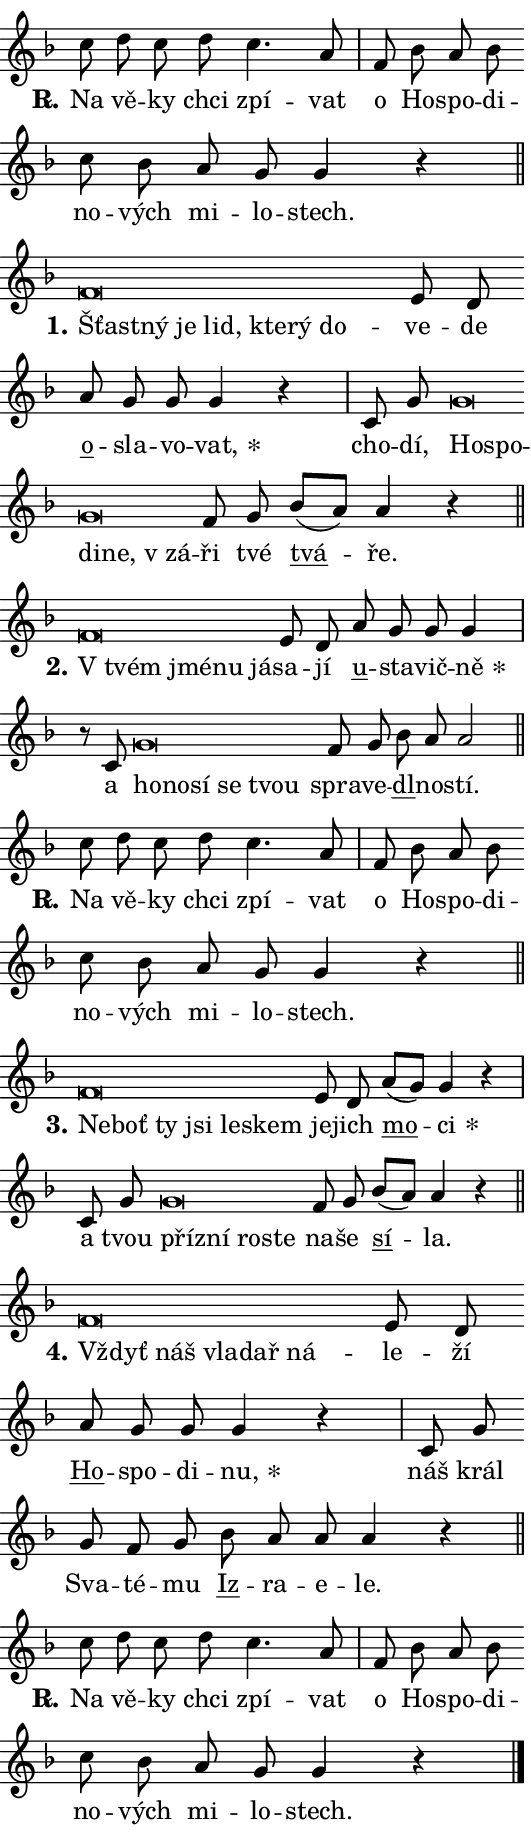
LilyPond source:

\version "2.24.0"
\header { tagline = "" }
\paper {
  indent = 0\cm
  top-margin = 0\cm
  right-margin = 0.13\cm % to fit lyric hyphens
  bottom-margin = 0\cm
  left-margin = 0\cm
  paper-width = 9\cm
  page-breaking = #ly:one-page-breaking
  system-system-spacing.basic-distance = #11
  score-system-spacing.basic-distance = #11
  ragged-last = ##f
}


%% Author: Thomas Morley
%% https://lists.gnu.org/archive/html/lilypond-user/2020-05/msg00002.html
#(define (line-position grob)
"Returns position of @var[grob} in current system:
   @code{'start}, if at first time-step
   @code{'end}, if at last time-step
   @code{'middle} otherwise
"
  (let* ((col (ly:item-get-column grob))
         (ln (ly:grob-object col 'left-neighbor))
         (rn (ly:grob-object col 'right-neighbor))
         (col-to-check-left (if (ly:grob? ln) ln col))
         (col-to-check-right (if (ly:grob? rn) rn col))
         (break-dir-left
           (and
             (ly:grob-property col-to-check-left 'non-musical #f)
             (ly:item-break-dir col-to-check-left)))
         (break-dir-right
           (and
             (ly:grob-property col-to-check-right 'non-musical #f)
             (ly:item-break-dir col-to-check-right))))
        (cond ((eqv? 1 break-dir-left) 'start)
              ((eqv? -1 break-dir-right) 'end)
              (else 'middle))))

#(define (tranparent-at-line-position vctor)
  (lambda (grob)
  "Relying on @code{line-position} select the relevant enry from @var{vctor}.
Used to determine transparency,"
    (case (line-position grob)
      ((end) (not (vector-ref vctor 0)))
      ((middle) (not (vector-ref vctor 1)))
      ((start) (not (vector-ref vctor 2))))))

noteHeadBreakVisibility =
#(define-music-function (break-visibility)(vector?)
"Makes @code{NoteHead}s transparent relying on @var{break-visibility}"
#{
  \override NoteHead.transparent =
    #(tranparent-at-line-position break-visibility)
#})

#(define delete-ledgers-for-transparent-note-heads
  (lambda (grob)
    "Reads whether a @code{NoteHead} is transparent.
If so this @code{NoteHead} is removed from @code{'note-heads} from
@var{grob}, which is supposed to be @code{LedgerLineSpanner}.
As a result ledgers are not printed for this @code{NoteHead}"
    (let* ((nhds-array (ly:grob-object grob 'note-heads))
           (nhds-list
             (if (ly:grob-array? nhds-array)
                 (ly:grob-array->list nhds-array)
                 '()))
           ;; Relies on the transparent-property being done before
           ;; Staff.LedgerLineSpanner.after-line-breaking is executed.
           ;; This is fragile ...
           (to-keep
             (remove
               (lambda (nhd)
                 (ly:grob-property nhd 'transparent #f))
               nhds-list)))
      ;; TODO find a better method to iterate over grob-arrays, similiar
      ;; to filter/remove etc for lists
      ;; For now rebuilt from scratch
      (set! (ly:grob-object grob 'note-heads)  '())
      (for-each
        (lambda (nhd)
          (ly:pointer-group-interface::add-grob grob 'note-heads nhd))
        to-keep))))

squashNotes = {
  \override NoteHead.X-extent = #'(-0.2 . 0.2)
  \override NoteHead.Y-extent = #'(-0.75 . 0)
  \override NoteHead.stencil =
    #(lambda (grob)
       (let ((pos (ly:grob-property grob 'staff-position)))
         (begin
           (if (< pos -7) (display "ERROR: Lower brevis then expected\n") (display ""))
           (if (<= pos -6) ly:text-interface::print ly:note-head::print))))
}
unSquashNotes = {
  \revert NoteHead.X-extent
  \revert NoteHead.Y-extent
  \revert NoteHead.stencil
}

hideNotes = \noteHeadBreakVisibility #begin-of-line-visible
unHideNotes = \noteHeadBreakVisibility #all-visible

% work-around for resetting accidentals
% https://lilypond.org/doc/v2.23/Documentation/notation/displaying-rhythms#unmetered-music
cadenzaMeasure = {
  \cadenzaOff
  \partial 1024 s1024
  \cadenzaOn
}

#(define-markup-command (accent layout props text) (markup?)
  "Underline accented syllable"
  (interpret-markup layout props
    #{\markup \override #'(offset . 4.3) \underline { #text }#}))

responsum = \markup \concat {
  "R" \hspace #-1.05 \path #0.1 #'((moveto 0 0.07) (lineto 0.9 0.8)) \hspace #0.05 "."
}

spaceSize = #0.6828661417322834 % exact space size for TeX Gyre Schola

\layout {
  \context {
    \Staff
    \remove "Time_signature_engraver"
    \override LedgerLineSpanner.after-line-breaking = #delete-ledgers-for-transparent-note-heads
  }
  \context {
    \Lyrics {
      \override LyricSpace.minimum-distance = \spaceSize
      \override LyricText.font-name = #"TeX Gyre Schola"
      \override LyricText.font-size = 1
      \override StanzaNumber.font-name = #"TeX Gyre Schola Bold"
      \override StanzaNumber.font-size = 1
    }
  }
  \context {
    \Score 
    \override NoteHead.text =
      #(lambda (grob) 
        (let ((pos (ly:grob-property grob 'staff-position)))
          #{\markup {
            \combine
              \halign #-0.55 \raise #(if (= pos -6) 0 0.5) \override #'(thickness . 2) \draw-line #'(3.2 . 0)
              \musicglyph "noteheads.sM1"
          }#}))
  }
}

% magnetic-lyrics.ily
%
%   written by
%     Jean Abou Samra <jean@abou-samra.fr>
%     Werner Lemberg <wl@gnu.org>
%
%   adapted by
%     Jiri Hon <jiri.hon@gmail.com>
%
% Version 2022-Apr-15

% https://www.mail-archive.com/lilypond-user@gnu.org/msg149350.html

#(define (Left_hyphen_pointer_engraver context)
   "Collect syllable-hyphen-syllable occurrences in lyrics and store
them in properties.  This engraver only looks to the left.  For
example, if the lyrics input is @code{foo -- bar}, it does the
following.

@itemize @bullet
@item
Set the @code{text} property of the @code{LyricHyphen} grob between
@q{foo} and @q{bar} to @code{foo}.

@item
Set the @code{left-hyphen} property of the @code{LyricText} grob with
text @q{foo} to the @code{LyricHyphen} grob between @q{foo} and
@q{bar}.
@end itemize

Use this auxiliary engraver in combination with the
@code{lyric-@/text::@/apply-@/magnetic-@/offset!} hook."
   (let ((hyphen #f)
         (text #f))
     (make-engraver
      (acknowledgers
       ((lyric-syllable-interface engraver grob source-engraver)
        (set! text grob)))
      (end-acknowledgers
       ((lyric-hyphen-interface engraver grob source-engraver)
        ;(when (not (grob::has-interface grob 'lyric-space-interface))
          (set! hyphen grob)));)
      ((stop-translation-timestep engraver)
       (when (and text hyphen)
         (ly:grob-set-object! text 'left-hyphen hyphen))
       (set! text #f)
       (set! hyphen #f)))))

#(define (lyric-text::apply-magnetic-offset! grob)
   "If the space between two syllables is less than the value in
property @code{LyricText@/.details@/.squash-threshold}, move the right
syllable to the left so that it gets concatenated with the left
syllable.

Use this function as a hook for
@code{LyricText@/.after-@/line-@/breaking} if the
@code{Left_@/hyphen_@/pointer_@/engraver} is active."
   (let ((hyphen (ly:grob-object grob 'left-hyphen #f)))
     (when hyphen
       (let ((left-text (ly:spanner-bound hyphen LEFT)))
         (when (grob::has-interface left-text 'lyric-syllable-interface)
           (let* ((common (ly:grob-common-refpoint grob left-text X))
                  (this-x-ext (ly:grob-extent grob common X))
                  (left-x-ext
                   (begin
                     ;; Trigger magnetism for left-text.
                     (ly:grob-property left-text 'after-line-breaking)
                     (ly:grob-extent left-text common X)))
                  ;; `delta` is the gap width between two syllables.
                  (delta (- (interval-start this-x-ext)
                            (interval-end left-x-ext)))
                  (details (ly:grob-property grob 'details))
                  (threshold (assoc-get 'squash-threshold details 0.2)))
             (when (< delta threshold)
               (let* (;; We have to manipulate the input text so that
                      ;; ligatures crossing syllable boundaries are not
                      ;; disabled.  For languages based on the Latin
                      ;; script this is essentially a beautification.
                      ;; However, for non-Western scripts it can be a
                      ;; necessity.
                      (lt (ly:grob-property left-text 'text))
                      (rt (ly:grob-property grob 'text))
                      (is-space (grob::has-interface hyphen 'lyric-space-interface))
                      (space (if is-space " " ""))
                      (extra-delta (if is-space spaceSize 0))
                      ;; Append new syllable.
                      (ltrt-space (if (and (string? lt) (string? rt))
                                (string-append lt space rt)
                                (make-concat-markup (list lt space rt))))
                      ;; Right-align `ltrt` to the right side.
                      (ltrt-space-markup (grob-interpret-markup
                               grob
                               (make-translate-markup
                                (cons (interval-length this-x-ext) 0)
                                (make-right-align-markup ltrt-space)))))
                 (begin
                   ;; Don't print `left-text`.
                   (ly:grob-set-property! left-text 'stencil #f)
                   ;; Set text and stencil (which holds all collected
                   ;; syllables so far) and shift it to the left.
                   (ly:grob-set-property! grob 'text ltrt-space)
                   (ly:grob-set-property! grob 'stencil ltrt-space-markup)
                   (ly:grob-translate-axis! grob (- (- delta extra-delta)) X))))))))))


#(define (lyric-hyphen::displace-bounds-first grob)
   ;; Make very sure this callback isn't triggered too early.
   (let ((left (ly:spanner-bound grob LEFT))
         (right (ly:spanner-bound grob RIGHT)))
     (ly:grob-property left 'after-line-breaking)
     (ly:grob-property right 'after-line-breaking)
     (ly:lyric-hyphen::print grob)))

squashThreshold = #0.4

\layout {
  \context {
    \Lyrics
    \consists #Left_hyphen_pointer_engraver
    \override LyricText.after-line-breaking =
      #lyric-text::apply-magnetic-offset!
    \override LyricHyphen.stencil = #lyric-hyphen::displace-bounds-first
    \override LyricText.details.squash-threshold = \squashThreshold
    \override LyricHyphen.minimum-distance = 0
    \override LyricHyphen.minimum-length = \squashThreshold
  }
}

squashText = \override LyricText.details.squash-threshold = 9999
unSquashText = \override LyricText.details.squash-threshold = \squashThreshold

leftText = \override LyricText.self-alignment-X = #LEFT
unLeftText = \revert LyricText.self-alignment-X

starOffset = #(lambda (grob) 
                (let ((x_offset (ly:self-alignment-interface::aligned-on-x-parent grob)))
                  (if (= x_offset 0) 0 (+ x_offset 1.2))))

star = #(define-music-function (syllable)(string?)
"Append star separator at the end of a syllable"
#{
  \once \override LyricText.X-offset = #starOffset
  \lyricmode { \markup {
    #syllable
    \override #'((font-name . "TeX Gyre Schola Bold")) \hspace #0.2 \lower #0.65 \larger "*"
  } }
#})

starAccent = #(define-music-function (syllable)(string?)
"Append star separator at the end of a syllable and make accent"
#{
  \once \override LyricText.X-offset = #starOffset
  \lyricmode { \markup {
    \accent #syllable
    \override #'((font-name . "TeX Gyre Schola Bold")) \hspace #0.2 \lower #0.65 \larger "*"
  } }
#})

breath = #(define-music-function (syllable)(string?)
"Append breathing indicator at the end of a syllable"
#{
  \lyricmode { \markup { #syllable "+" } }
#})

optionalBreath = #(define-music-function (syllable)(string?)
"Append optional breathing indicator at the end of a syllable"
#{
  \lyricmode { \markup { #syllable "(+)" } }
#})


\score {
    <<
        \new Voice = "melody" { \cadenzaOn \key f \major \relative { c''8 d c d c4. a8 \cadenzaMeasure \bar "|" f bes a bes \bar "" c bes \bar "" a g g4 r \cadenzaMeasure \bar "||" \break } }
        \new Lyrics \lyricsto "melody" { \lyricmode { \set stanza = \responsum
Na vě -- ky chci zpí -- vat o Ho -- spo -- di -- no -- vých mi -- lo -- stech. } }
    >>
    \layout {}
}

\score {
    <<
        \new Voice = "melody" { \cadenzaOn \key f \major \relative { \squashNotes f'\breve*1/16 \hideNotes \breve*1/16 \bar "" \breve*1/16 \bar "" \breve*1/16 \bar "" \breve*1/16 \bar "" \breve*1/16 \breve*1/16 \bar "" \unHideNotes \unSquashNotes e8 d \bar "" a' g g g4 r \cadenzaMeasure \bar "|" c,8 g' \bar "" \squashNotes g\breve*1/16 \hideNotes \breve*1/16 \bar "" \breve*1/16 \bar "" \breve*1/16 \breve*1/16 \bar "" \unHideNotes \unSquashNotes f8 g \bar "" bes[( a)] a4 r \cadenzaMeasure \bar "||" \break } }
        \new Lyrics \lyricsto "melody" { \lyricmode { \set stanza = "1."
\leftText Šťast -- \squashText ný je lid, kte -- rý do -- \unLeftText \unSquashText ve -- de \markup \accent o -- sla -- vo -- \star vat, cho -- dí, \leftText Ho -- \squashText spo -- di -- ne, "v zá" -- \unLeftText \unSquashText ři tvé \markup \accent tvá -- ře. } }
    >>
    \layout {}
}

\score {
    <<
        \new Voice = "melody" { \cadenzaOn \key f \major \relative { \squashNotes f'\breve*1/16 \hideNotes \breve*1/16 \bar "" \breve*1/16 \breve*1/16 \bar "" \unHideNotes \unSquashNotes e8 d \bar "" a' g g g4 \cadenzaMeasure \bar "|" r8 c,8 \squashNotes g'\breve*1/16 \hideNotes \breve*1/16 \bar "" \breve*1/16 \bar "" \breve*1/16 \breve*1/16 \bar "" \unHideNotes \unSquashNotes f8 g \bar "" bes a a2 \cadenzaMeasure \bar "||" \break } }
        \new Lyrics \lyricsto "melody" { \lyricmode { \set stanza = "2."
\leftText "V tvém" \squashText jmé -- nu já -- \unLeftText \unSquashText sa -- jí \markup \accent u -- sta -- vič -- \star ně a \leftText ho -- \squashText no -- sí se tvou \unLeftText \unSquashText spra -- ve -- \markup \accent dl -- no -- stí. } }
    >>
    \layout {}
}

\score {
    <<
        \new Voice = "melody" { \cadenzaOn \key f \major \relative { c''8 d c d c4. a8 \cadenzaMeasure \bar "|" f bes a bes \bar "" c bes \bar "" a g g4 r \cadenzaMeasure \bar "||" \break } }
        \new Lyrics \lyricsto "melody" { \lyricmode { \set stanza = \responsum
Na vě -- ky chci zpí -- vat o Ho -- spo -- di -- no -- vých mi -- lo -- stech. } }
    >>
    \layout {}
}

\score {
    <<
        \new Voice = "melody" { \cadenzaOn \key f \major \relative { \squashNotes f'\breve*1/16 \hideNotes \breve*1/16 \bar "" \breve*1/16 \bar "" \breve*1/16 \bar "" \breve*1/16 \breve*1/16 \bar "" \unHideNotes \unSquashNotes e8 d \bar "" a'[( g)] g4 r \cadenzaMeasure \bar "|" c,8 g' \bar "" \squashNotes g\breve*1/16 \hideNotes \breve*1/16 \bar "" \breve*1/16 \breve*1/16 \bar "" \unHideNotes \unSquashNotes f8 g \bar "" bes[( a)] a4 r \cadenzaMeasure \bar "||" \break } }
        \new Lyrics \lyricsto "melody" { \lyricmode { \set stanza = "3."
\leftText Ne -- \squashText boť ty jsi le -- skem \unLeftText \unSquashText je -- jich \markup \accent mo -- \star ci a tvou \leftText pří -- \squashText zní ro -- ste \unLeftText \unSquashText na -- še \markup \accent sí -- la. } }
    >>
    \layout {}
}

\score {
    <<
        \new Voice = "melody" { \cadenzaOn \key f \major \relative { \squashNotes f'\breve*1/16 \hideNotes \breve*1/16 \bar "" \breve*1/16 \bar "" \breve*1/16 \breve*1/16 \bar "" \unHideNotes \unSquashNotes e8 d \bar "" a' g g g4 r \cadenzaMeasure \bar "|" c,8 g' \bar "" g f8 g \bar "" bes a a a4 r \cadenzaMeasure \bar "||" \break } }
        \new Lyrics \lyricsto "melody" { \lyricmode { \set stanza = "4."
\leftText Vždyť \squashText náš vla -- dař ná -- \unLeftText \unSquashText le -- ží \markup \accent Ho -- spo -- di -- \star nu, náš král Sva -- té -- mu \markup \accent Iz -- ra -- e -- le. } }
    >>
    \layout {}
}

\score {
    <<
        \new Voice = "melody" { \cadenzaOn \key f \major \relative { c''8 d c d c4. a8 \cadenzaMeasure \bar "|" f bes a bes \bar "" c bes \bar "" a g g4 r \cadenzaMeasure \bar "||" \break } \bar "|." }
        \new Lyrics \lyricsto "melody" { \lyricmode { \set stanza = \responsum
Na vě -- ky chci zpí -- vat o Ho -- spo -- di -- no -- vých mi -- lo -- stech. } }
    >>
    \layout {}
}
